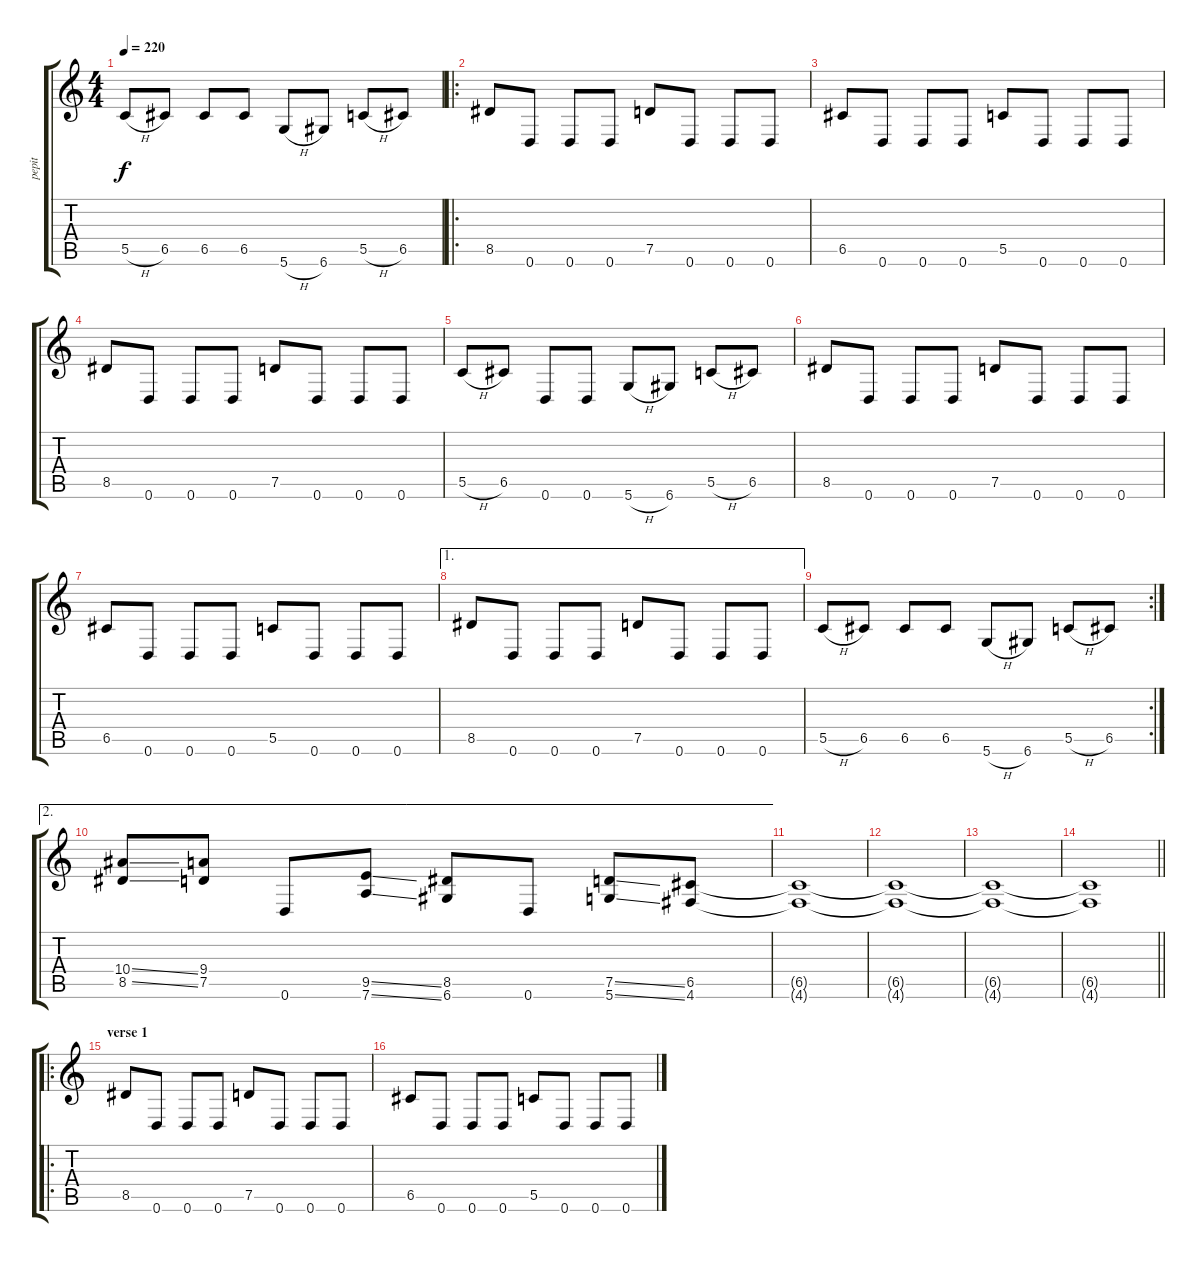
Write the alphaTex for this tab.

\track ("pepit" "pepit") {instrument distortionguitar}
\staff {score tabs}
\tuning (D4 A3 F3 C3 G2 D2) {hide}
\ts (4 4)
\tempo 220
\clef g2
\ks c
5.5{h}.8{dy f} 6.5.8 6.5.8 6.5.8 5.6{h}.8 6.6.8 5.5{h}.8 6.5.8 |
\ro
8.5.8 0.6.8 0.6.8 0.6.8 7.5.8 0.6.8 0.6.8 0.6.8 |
6.5.8 0.6.8 0.6.8 0.6.8 5.5.8 0.6.8 0.6.8 0.6.8 |
8.5.8 0.6.8 0.6.8 0.6.8 7.5.8 0.6.8 0.6.8 0.6.8 |
5.5{h}.8 6.5.8 0.6.8 0.6.8 5.6{h}.8 6.6.8 5.5{h}.8 6.5.8 |
8.5.8 0.6.8 0.6.8 0.6.8 7.5.8 0.6.8 0.6.8 0.6.8 |
6.5.8 0.6.8 0.6.8 0.6.8 5.5.8 0.6.8 0.6.8 0.6.8 |
\ae 1
8.5.8 0.6.8 0.6.8 0.6.8 7.5.8 0.6.8 0.6.8 0.6.8 |
\rc 2
5.5{h}.8 6.5.8 6.5.8 6.5.8 5.6{h}.8 6.6.8 5.5{h}.8 6.5.8 |
\ae 2
(10.4{ss} 8.5{ss}).8 (9.4 7.5).8 0.6.8 (9.5{ss} 7.6{ss}).8 (8.5 6.6).8 0.6.8 (7.5{ss} 5.6{ss}).8 (6.5 4.6).8 |
(6.5{t} 4.6{t}).1 |
(6.5{t} 4.6{t}).1 |
(6.5{t} 4.6{t}).1 |
\barLineRight lightlight
(6.5{t} 4.6{t}).1 |
\ro
\section ("" "verse 1")
8.5.8 0.6.8 0.6.8 0.6.8 7.5.8 0.6.8 0.6.8 0.6.8 |
6.5.8 0.6.8 0.6.8 0.6.8 5.5.8 0.6.8 0.6.8 0.6.8
